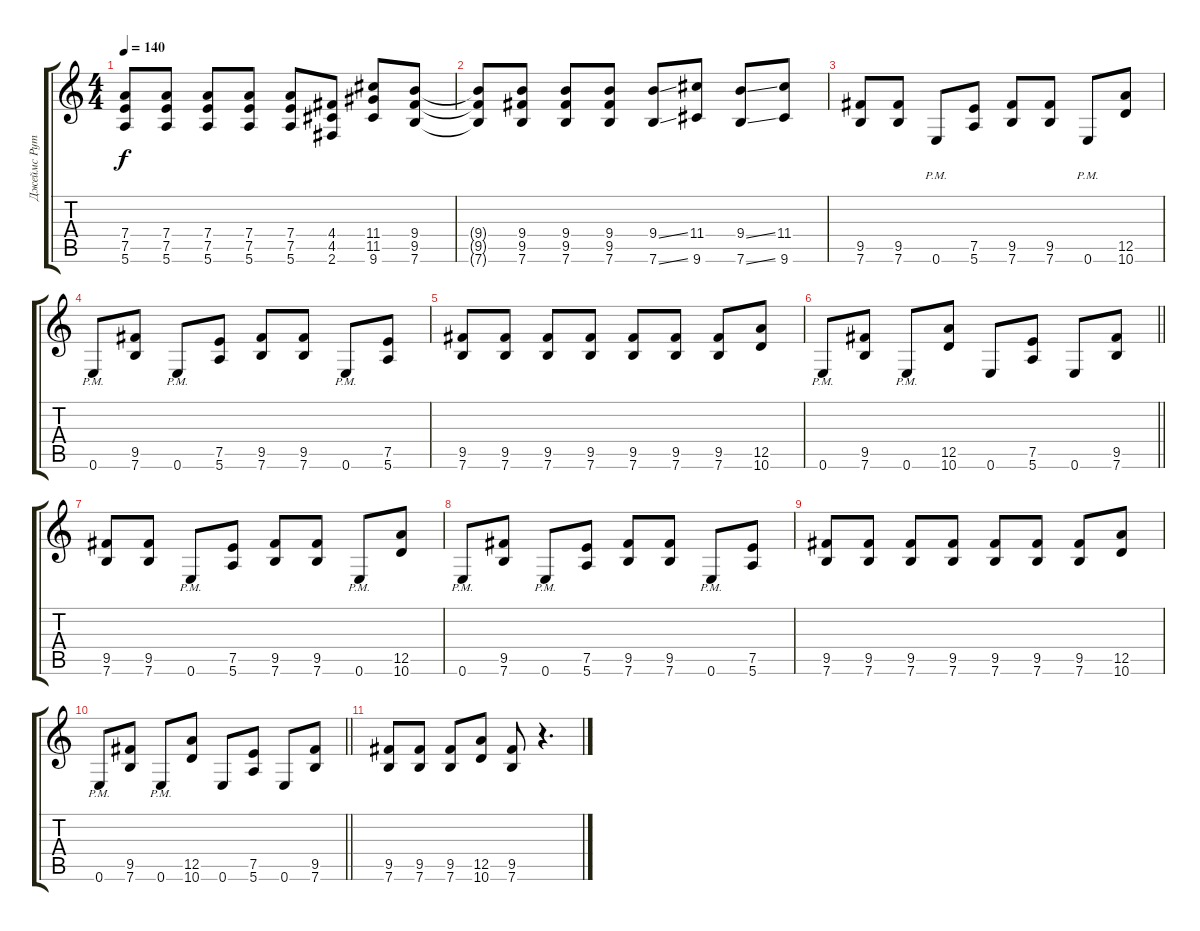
\track ("Джеймс Рут (дисторшн)" "Джеймс Рут") {instrument distortionguitar}
\staff {score tabs}
\tuning (E4 B3 G3 D3 A2 E2) {hide}
\ts (4 4)
\tempo 140
\clef g2
\ks c
(7.4 7.5 5.6).8{dy f} (7.4 7.5 5.6).8 (7.4 7.5 5.6).8 (7.4 7.5 5.6).8 (7.4 7.5 5.6).8 (4.4 4.5 2.6).8 (11.4 11.5 9.6).8 (9.4 9.5 7.6).8 |
(9.4{t} 9.5{t} 7.6{t}).8 (9.4 9.5 7.6).8 (9.4 9.5 7.6).8 (9.4 9.5 7.6).8 (9.4{ss} 7.6{ss}).8 (11.4 9.6).8 (9.4{ss} 7.6{ss}).8 (11.4 9.6).8 |
(9.5 7.6).8 (9.5 7.6).8 0.6{pm}.8 (7.5 5.6).8 (9.5 7.6).8 (9.5 7.6).8 0.6{pm}.8 (12.5 10.6).8 |
0.6{pm}.8 (9.5 7.6).8 0.6{pm}.8 (7.5 5.6).8 (9.5 7.6).8 (9.5 7.6).8 0.6{pm}.8 (7.5 5.6).8 |
(9.5 7.6).8 (9.5 7.6).8 (9.5 7.6).8 (9.5 7.6).8 (9.5 7.6).8 (9.5 7.6).8 (9.5 7.6).8 (12.5 10.6).8 |
\barLineRight lightlight
0.6{pm}.8 (9.5 7.6).8 0.6{pm}.8 (12.5 10.6).8 0.6.8 (7.5 5.6).8 0.6.8 (9.5 7.6).8 |
(9.5 7.6).8 (9.5 7.6).8 0.6{pm}.8 (7.5 5.6).8 (9.5 7.6).8 (9.5 7.6).8 0.6{pm}.8 (12.5 10.6).8 |
0.6{pm}.8 (9.5 7.6).8 0.6{pm}.8 (7.5 5.6).8 (9.5 7.6).8 (9.5 7.6).8 0.6{pm}.8 (7.5 5.6).8 |
(9.5 7.6).8 (9.5 7.6).8 (9.5 7.6).8 (9.5 7.6).8 (9.5 7.6).8 (9.5 7.6).8 (9.5 7.6).8 (12.5 10.6).8 |
\barLineRight lightlight
0.6{pm}.8 (9.5 7.6).8 0.6{pm}.8 (12.5 10.6).8 0.6.8 (7.5 5.6).8 0.6.8 (9.5 7.6).8 |
(9.5 7.6).8 (9.5 7.6).8 (9.5 7.6).8 (12.5 10.6).8 (9.5 7.6).8 r.4{d}
